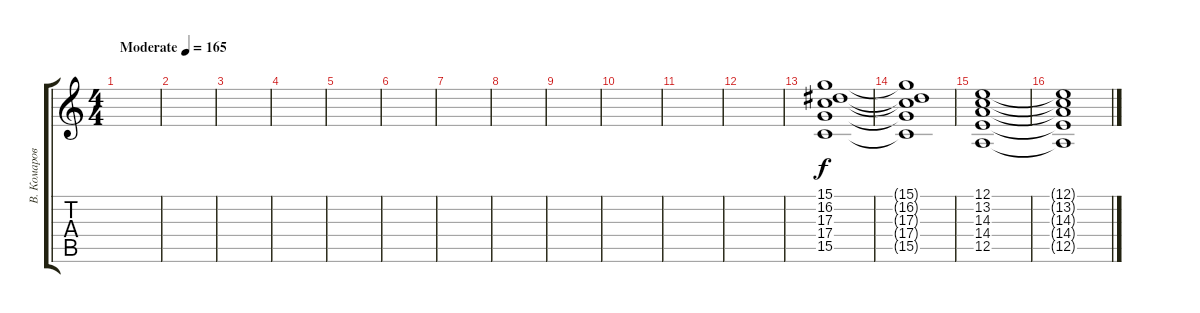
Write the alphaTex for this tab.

\track ("В. Комаров" "В. Комаров") {instrument drawbarorgan}
\staff {score tabs}
\tuning (E4 B3 G3 D3 A2 E2) {hide}
\ts (4 4)
\tempo (165 "Moderate")
\clef g2
\ks c
|
|
|
|
|
|
|
|
|
|
|
|
(15.1 16.2 17.3 17.4 15.5).1 |
(15.1{t} 16.2{t} 17.3{t} 17.4{t} 15.5{t}).1 |
(12.1 13.2 14.3 14.4 12.5).1 |
(12.1{t} 13.2{t} 14.3{t} 14.4{t} 12.5{t}).1
